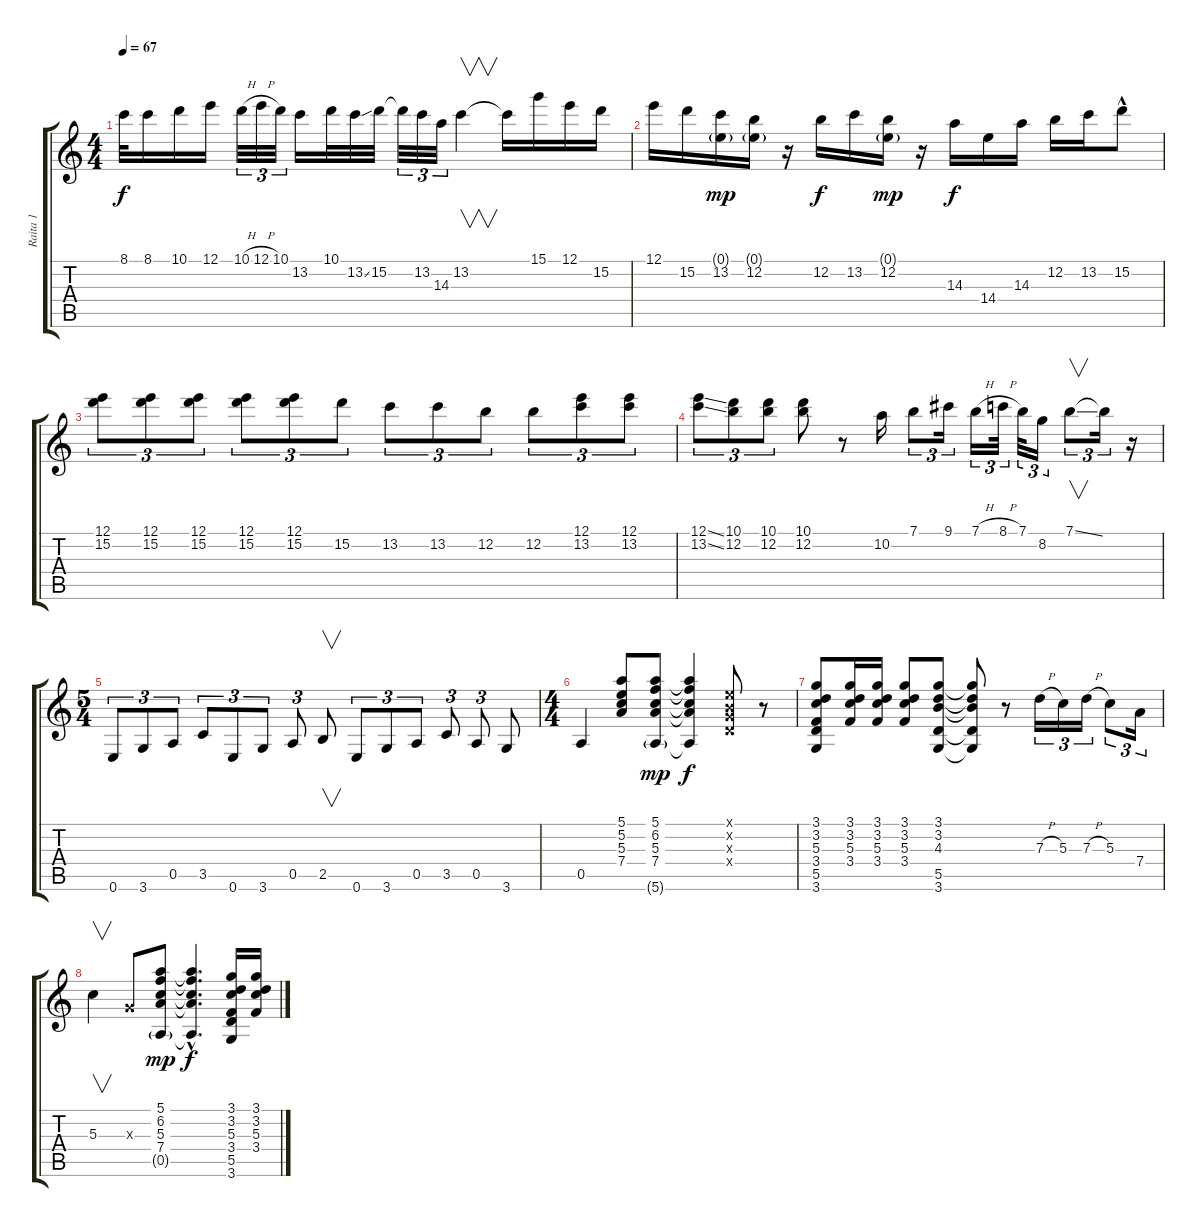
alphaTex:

\track ("Raita 1" "Raita 1") {instrument acousticguitarsteel}
\staff {score tabs}
\tuning (E4 B3 G3 D3 A2 E2) {hide}
\ts (4 4)
\tempo 67
\clef g2
\ks c
8.1.32{dy f} 8.1.16 10.1.16 12.1.16 10.1{h}.32{tu (3 2)} 12.1{h}.32{tu (3 2)} 10.1.32{tu (3 2)} 13.2.16 10.1.32 13.2{ss}.32 15.2.32 15.2{t}.32{tu (3 2)} 13.2.32{tu (3 2)} 14.3.32{tu (3 2)} 13.2.4{v} 13.2{t}.16 15.1.16 12.1.16 15.2.16 |
12.1.16 15.2.16 (0.1{g} 13.2).16{dy mp} (0.1{g} 12.2).16 r.16 12.2.16{dy f} 13.2.16 (0.1{g} 12.2).16{dy mp} r.16 14.3.16{dy f} 14.4.16 14.3.16 12.2.16 13.2.16 15.2{hac}.8 |
(12.1 15.2).8{tu (3 2)} (12.1 15.2).8{tu (3 2)} (12.1 15.2).8{tu (3 2)} (12.1 15.2).8{tu (3 2)} (12.1 15.2).8{tu (3 2)} 15.2.8{tu (3 2)} 13.2.8{tu (3 2)} 13.2.8{tu (3 2)} 12.2.8{tu (3 2)} 12.2.8{tu (3 2)} (12.1 13.2).8{tu (3 2)} (12.1 13.2).8{tu (3 2)} |
(12.1{ss} 13.2{ss}).8{tu (3 2)} (10.1 12.2).8{tu (3 2)} (10.1 12.2).8{tu (3 2)} (10.1 12.2).8 r.8 10.2.16 7.1.8{tu (3 2)} 9.1.16{tu (3 2)} 7.1{h}.16{tu (3 2)} 8.1{h}.32{tu (3 2)} 7.1.32{tu (3 2)} 8.2.16{tu (3 2)} 7.1{ss}.8{v tu (3 2)} 7.1{t}.16{tu (3 2)} r.16 |
\ts (5 4)
0.6.8{tu (3 2)} 3.6.8{tu (3 2)} 0.5.8{tu (3 2)} 3.5.8{tu (3 2)} 0.6.8{tu (3 2)} 3.6.8{tu (3 2)} 0.5.8{tu (3 2)} 2.5.8{v} 0.6.8{tu (3 2)} 3.6.8{tu (3 2)} 0.5.8{tu (3 2)} 3.5.8{tu (3 2)} 0.5.8{tu (3 2)} 3.6.8 |
\ts (4 4)
0.5.4 (5.1 5.2 5.3 7.4).8 (5.1 6.2 5.3 7.4 5.6{g}).8{dy mp} (5.1{t} 6.2{t} 5.3{t} 7.4{t} 5.6{t}).4{dy f} (0.1{x} 0.2{x} 0.3{x} 0.4{x}).8 r.8 |
(3.1 3.2 5.3 3.4 5.5 3.6).8 (3.1 3.2 5.3 3.4).16 (3.1 3.2 5.3 3.4).16 (3.1 3.2 5.3 3.4).8 (3.1 3.2 4.3 5.5 3.6).8 (3.1{t} 3.2{t} 4.3{t} 5.5{t} 3.6{t}).8 r.8 7.3{h}.16{tu (3 2)} 5.3.16{tu (3 2)} 7.3{h}.16{tu (3 2)} 5.3.8{tu (3 2)} 7.4.16{tu (3 2)} |
5.3.4{v} 0.3{x}.8 (5.1 6.2 5.3 7.4 0.5{g}).8{dy mp} (5.1{hac t} 6.2{hac t} 5.3{hac t} 7.4{hac t} 0.5{hac t}).4{d dy f} (3.1 3.2 5.3 3.4 5.5 3.6).16 (3.1 3.2 5.3 3.4).16
